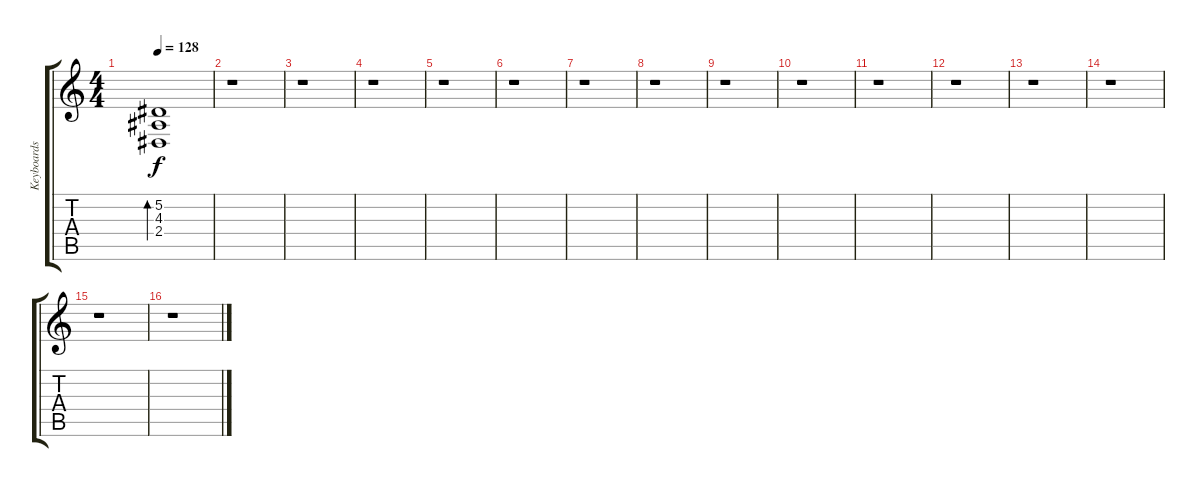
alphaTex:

\track ("Keyboards" "Keyboards") {instrument electricpiano2}
\staff {score tabs}
\tuning (Eb4 Bb3 Gb3 Db3 Ab2 Eb2) {hide}
\ts (4 4)
\tempo 128
\clef g2
\ks c
(5.2 4.3 2.4).1{bd 240 dy f} |
r.1 |
r.1 |
r.1 |
r.1 |
r.1 |
r.1 |
r.1 |
r.1 |
r.1 |
r.1 |
r.1 |
r.1 |
r.1 |
r.1 |
r.1
